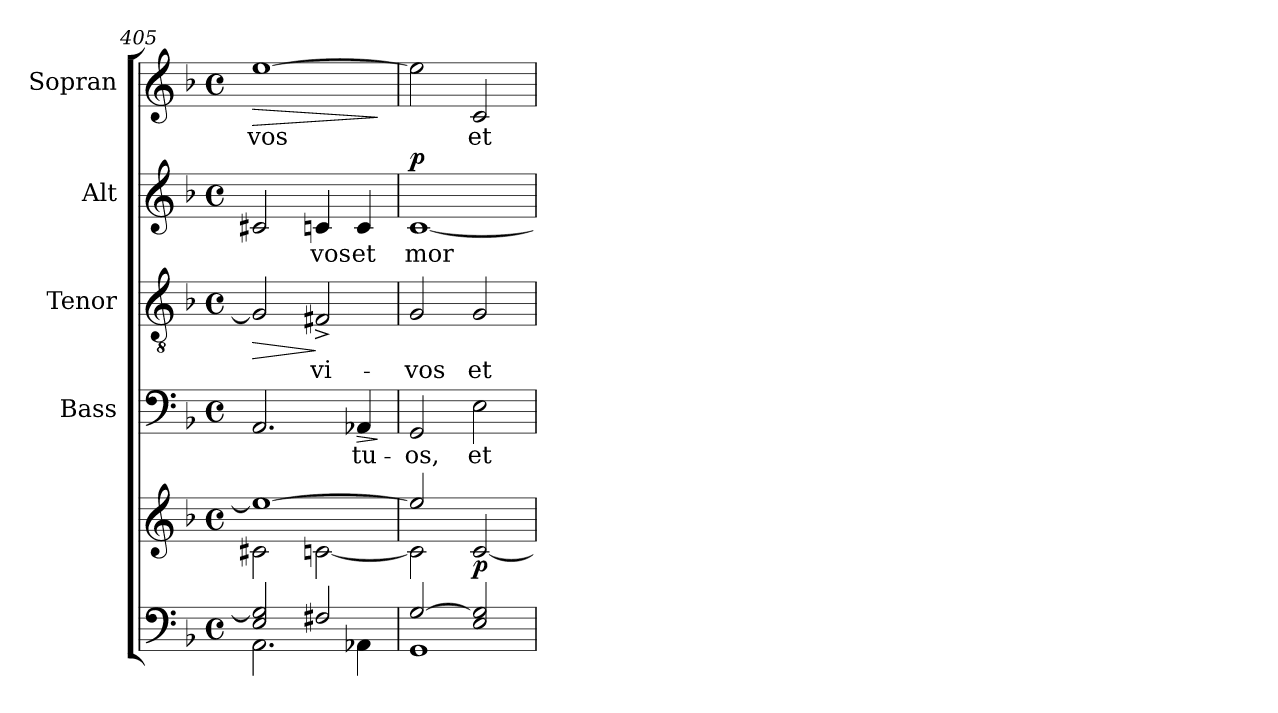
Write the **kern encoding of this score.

**kern	**kern	**dynam	**kern	**text	**dynam	**kern	**text	**dynam	**kern	**text	**dynam	**kern	**text	**dynam
*part5	*part5	*part5	*part4	*part4	*part4	*part3	*part3	*part3	*part2	*part2	*part2	*part1	*part1	*part1
*staff6	*staff5	*staff5/6	*staff4	*staff4	*staff4	*staff3	*staff3	*staff3	*staff2	*staff2	*staff2	*staff1	*staff1	*staff1
*	*	*	*I"Bass	*	*	*I"Tenor	*	*	*I"Alt	*	*	*I"Sopran	*	*
*	*	*	*I'B.	*	*	*I'T.	*	*	*I'A.	*	*	*I'S.	*	*
!!LO:PB:g=z
*clefF4	*clefG2	*	*clefF4	*	*	*clefGv2	*	*	*clefG2	*	*	*clefG2	*	*
*k[b-]	*k[b-]	*	*k[b-]	*	*	*k[b-]	*	*	*k[b-]	*	*	*k[b-]	*	*
*F:	*F:	*	*F:	*	*	*F:	*	*	*F:	*	*	*F:	*	*
*M4/4	*M4/4	*	*M4/4	*	*	*M4/4	*	*	*M4/4	*	*	*M4/4	*	*
*met(c)	*met(c)	*	*met(c)	*	*	*met(c)	*	*	*met(c)	*	*	*met(c)	*	*
=405	=405	=405	=405	=405	=405	=405	=405	=405	=405	=405	=405	=405	=405	=405
*^	*^	*	*	*	*	*	*	*	*	*	*	*	*	*
!	!	!	!	!	!	!	!	!	!	!LO:HP:b	!	!	!	!	!LO:LY:b	!LO:HP:b
2E/ 2G/]	2.AA\	1ee_	2c#X\	.	2.AA/	.	.	2G/]	.	>	2c#X/	.	.	[1ee	-vos	>
!	!	!	!	!	!	!	!	!	!LO:LY:b	!	!	!LO:LY:b	!	!	!	!
2F#X/	.	.	[<2cn\	.	.	.	.	2F#X^</	vi-	]	4cn/	-vos	.	.	.	.
!	!	!	!	!	!	!LO:LY:b	!LO:HP:b	!	!	!	!	!LO:LY:b	!	!	!	!
.	4AA-X\	.	.	.	4AA-X/	-tu-	>	.	.	.	4c/	et	.	.	.	.
*v	*v	*	*	*	*	*	*	*	*	*	*	*	*	*	*	*
*	*v	*v	*	*	*	*	*	*	*	*	*	*	*	*	*
.	.	.	.	.	]	.	.	.	.	.	.	.	.	]
=406	=406	=406	=406	=406	=406	=406	=406	=406	=406	=406	=406	=406	=406	=406
*^	*^	*	*	*	*	*	*	*	*	*	*	*	*	*
!	!	!	!	!	!	!LO:LY:b	!	!	!LO:LY:b	!	!	!LO:LY:b	!LO:DY:a	!	!	!
[>2G/	1GG	2ee/]	2c\]	.	2GG/	-os,	.	2G/	-vos	.	[1c	mor-	p	2ee\]	.	.
!	!	!	!	!LO:DY:b	!	!LO:LY:b	!	!	!LO:LY:b	!	!	!	!	!	!LO:LY:b	!
2E/ 2G/]	.	[<2c/	2ryy	p	2E\	et	.	2G/	et	.	.	.	.	2c/	et	.
*v	*v	*	*	*	*	*	*	*	*	*	*	*	*	*	*	*
*	*v	*v	*	*	*	*	*	*	*	*	*	*	*	*	*
=	=	=	=	=	=	=	=	=	=	=	=	=	=	=
*-	*-	*-	*-	*-	*-	*-	*-	*-	*-	*-	*-	*-	*-	*-
